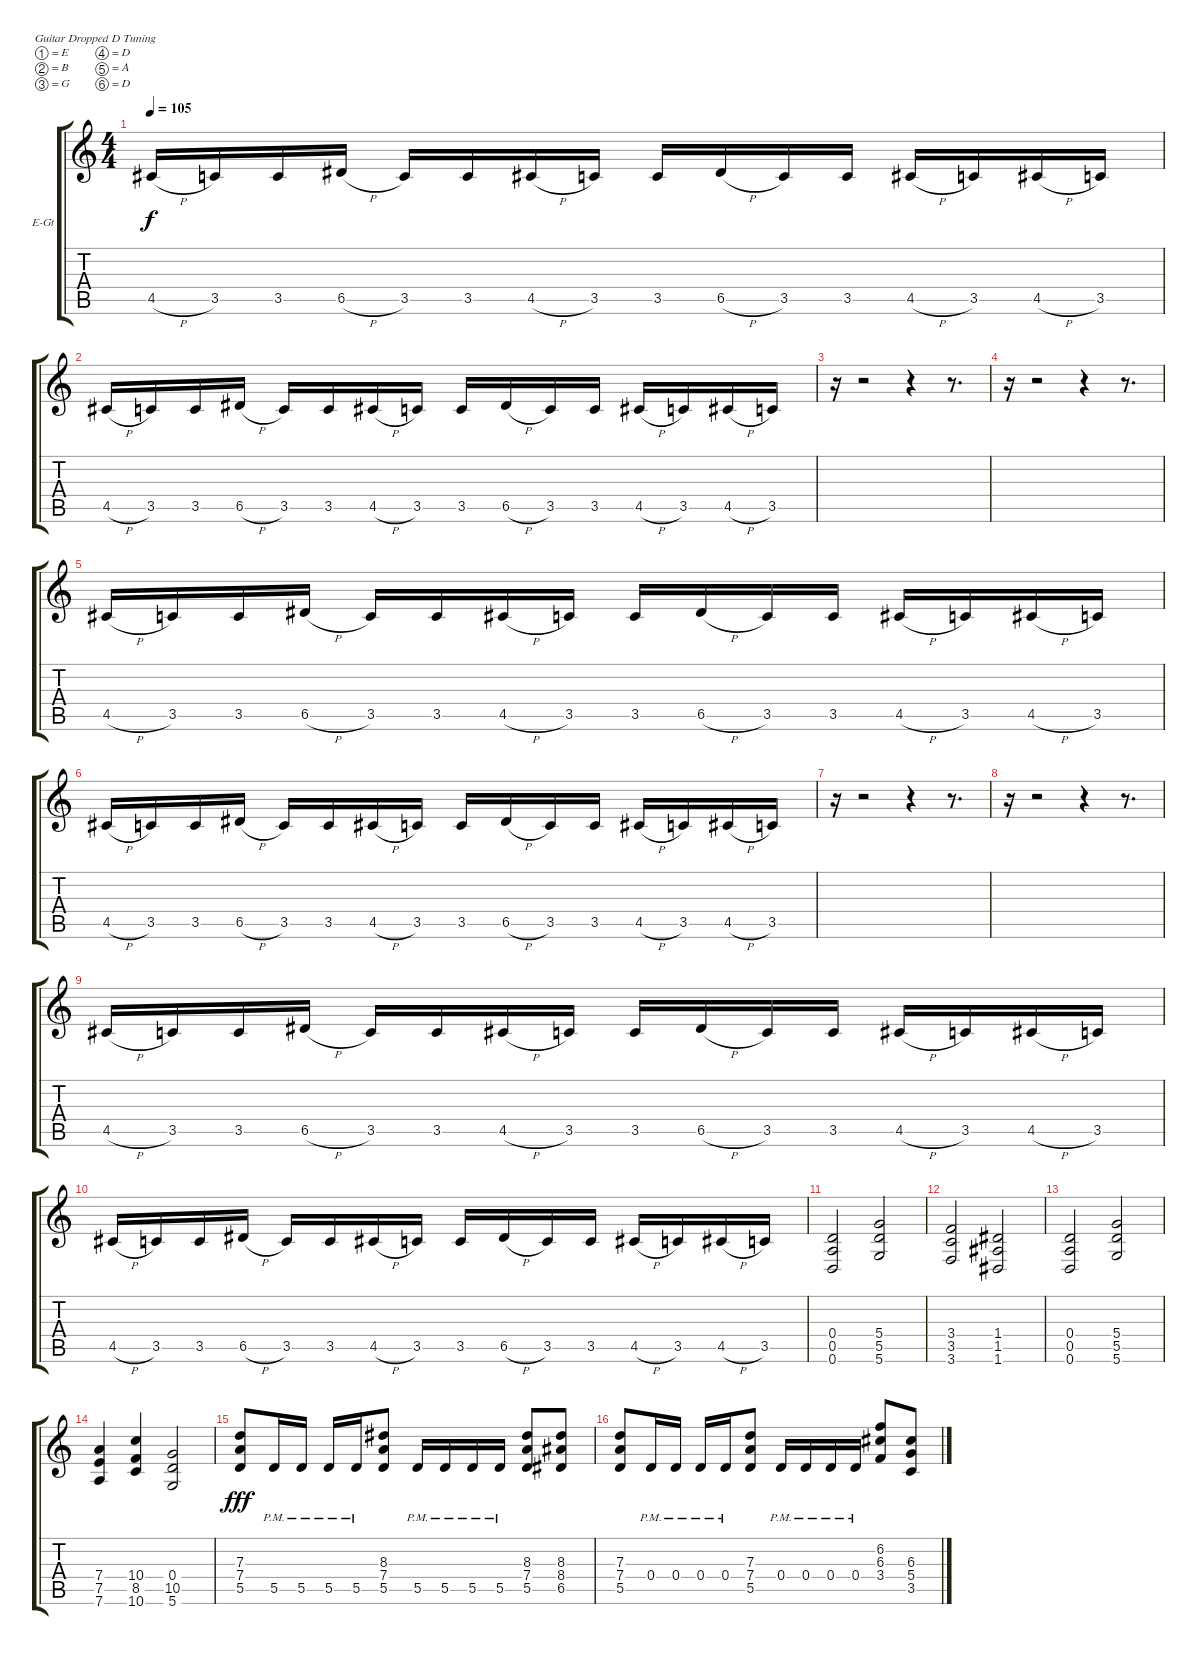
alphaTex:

\bracketExtendMode groupsimilarinstruments
\firstSystemTrackNameOrientation horizontal
\otherSystemsTrackNameOrientation horizontal
\track ("Overdriven-guitar (Richard)" "E-Gt") {instrument overdrivenguitar}
\staff {score tabs}
\tuning (E4 B3 G3 D3 A2 D2)
\ts (4 4)
\tempo 105
\clef g2
\scale
0.333333
\ks c
4.5{h}.16{dy f} 3.5.16 3.5.16 6.5{h}.16 3.5.16 3.5.16 4.5{h}.16 3.5.16 3.5.16 6.5{h}.16 3.5.16 3.5.16 4.5{h}.16 3.5.16 4.5{h}.16 3.5.16 |
\scale
0.333333 4.5{h}.16 3.5.16 3.5.16 6.5{h}.16 3.5.16 3.5.16 4.5{h}.16 3.5.16 3.5.16 6.5{h}.16 3.5.16 3.5.16 4.5{h}.16 3.5.16 4.5{h}.16 3.5.16 |
\scale
0.333333 r.16 r.2 r.4 r.8{d} |
\scale
0.333333 r.16 r.2 r.4 r.8{d} |
\scale
0.333333 4.5{h}.16 3.5.16 3.5.16 6.5{h}.16 3.5.16 3.5.16 4.5{h}.16 3.5.16 3.5.16 6.5{h}.16 3.5.16 3.5.16 4.5{h}.16 3.5.16 4.5{h}.16 3.5.16 |
\scale
0.333333 4.5{h}.16 3.5.16 3.5.16 6.5{h}.16 3.5.16 3.5.16 4.5{h}.16 3.5.16 3.5.16 6.5{h}.16 3.5.16 3.5.16 4.5{h}.16 3.5.16 4.5{h}.16 3.5.16 |
\scale
0.333333 r.16 r.2 r.4 r.8{d} |
\scale
0.333333 r.16 r.2 r.4 r.8{d} |
\scale
0.333333 4.5{h}.16 3.5.16 3.5.16 6.5{h}.16 3.5.16 3.5.16 4.5{h}.16 3.5.16 3.5.16 6.5{h}.16 3.5.16 3.5.16 4.5{h}.16 3.5.16 4.5{h}.16 3.5.16 |
\scale
0.333333 4.5{h}.16 3.5.16 3.5.16 6.5{h}.16 3.5.16 3.5.16 4.5{h}.16 3.5.16 3.5.16 6.5{h}.16 3.5.16 3.5.16 4.5{h}.16 3.5.16 4.5{h}.16 3.5.16 |
\scale
0.333333 (0.4 0.5 0.6).2 (5.4 5.6 5.5).2 |
\scale
0.333333 (3.4 3.5 3.6).2 (1.4 1.5 1.6).2 |
\scale
0.333333 (0.4 0.5 0.6).2 (5.4 5.6 5.5).2 |
\scale
0.333333 (7.4 7.5 7.6).4 (8.5 10.6 10.4).4 (10.5 0.4 5.6).2 |
\scale
0.333333 (7.3 7.4 5.5).8{dy fff} 5.5{pm}.16 5.5{pm}.16 5.5{pm}.16 5.5{pm}.16 (8.3 5.5 7.4).8 5.5{pm}.16 5.5{pm}.16 5.5{pm}.16 5.5{pm}.16 (8.3 5.5 7.4).8 (8.3 8.4 6.5).8 |
\scale
0.333333 (7.3 7.4 5.5).8 0.4{pm}.16 0.4{pm}.16 0.4{pm}.16 0.4{pm}.16 (7.3 7.4 5.5).8 0.4{pm}.16 0.4{pm}.16 0.4{pm}.16 0.4{pm}.16 (6.2 3.4 6.3).8 (6.3 3.5 5.4).8
